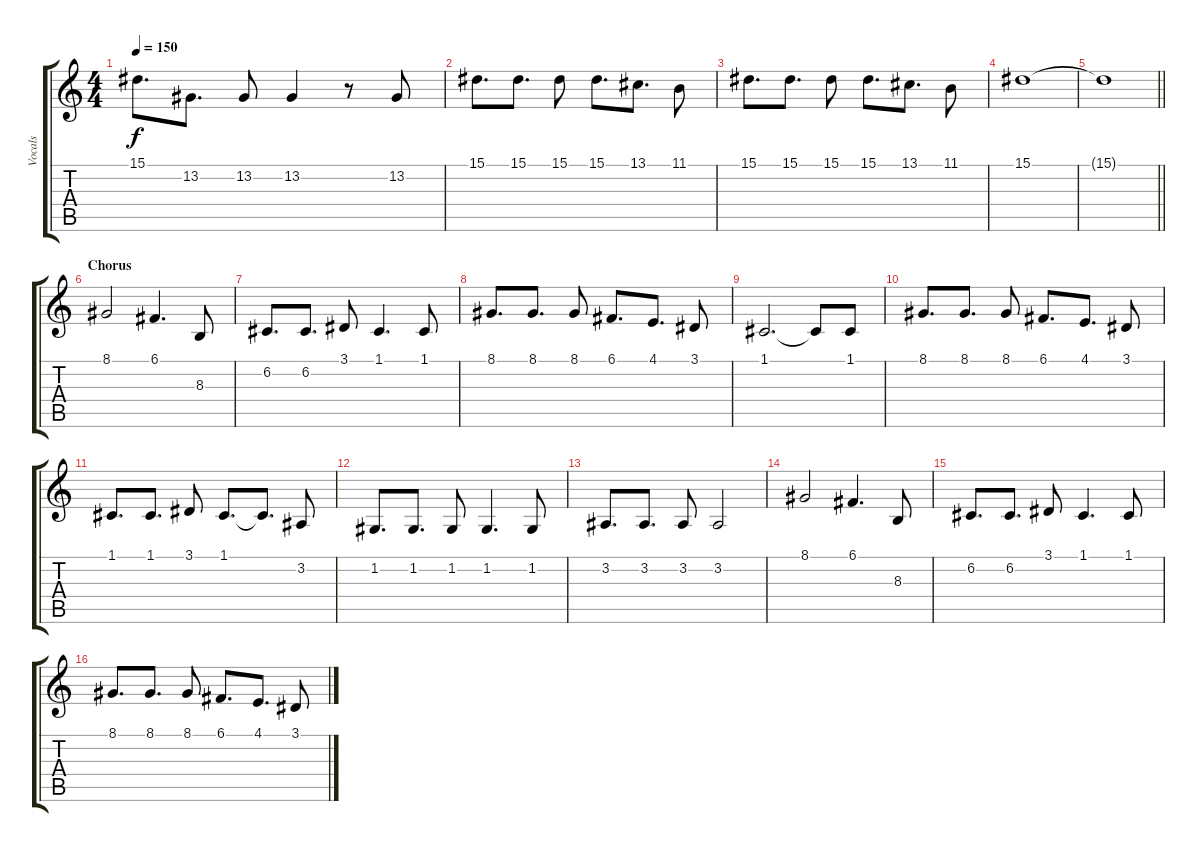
\track ("Vocals" "Vocals") {instrument lead1square}
\staff {score tabs}
\tuning (C4 G3 Eb3 Bb2 F2 C2) {hide}
\ts (4 4)
\tempo 150
\clef g2
\ks c
15.1.8{d dy f} 13.2.8{d} 13.2.8 13.2.4 r.8 13.2.8 |
15.1.8{d} 15.1.8{d} 15.1.8 15.1.8{d} 13.1.8{d} 11.1.8 |
15.1.8{d} 15.1.8{d} 15.1.8 15.1.8{d} 13.1.8{d} 11.1.8 |
15.1.1 |
\barLineRight lightlight
15.1{t}.1 |
\section ("" "Chorus")
8.1.2 6.1.4{d} 8.3.8 |
6.2.8{d} 6.2.8{d} 3.1.8 1.1.4{d} 1.1.8 |
8.1.8{d} 8.1.8{d} 8.1.8 6.1.8{d} 4.1.8{d} 3.1.8 |
1.1.2{d} 1.1{t}.8 1.1.8 |
8.1.8{d} 8.1.8{d} 8.1.8 6.1.8{d} 4.1.8{d} 3.1.8 |
1.1.8{d} 1.1.8{d} 3.1.8 1.1.8{d} 1.1{t}.8{d} 3.2.8 |
1.2.8{d} 1.2.8{d} 1.2.8 1.2.4{d} 1.2.8 |
3.2.8{d} 3.2.8{d} 3.2.8 3.2.2 |
8.1.2 6.1.4{d} 8.3.8 |
6.2.8{d} 6.2.8{d} 3.1.8 1.1.4{d} 1.1.8 |
8.1.8{d} 8.1.8{d} 8.1.8 6.1.8{d} 4.1.8{d} 3.1.8
